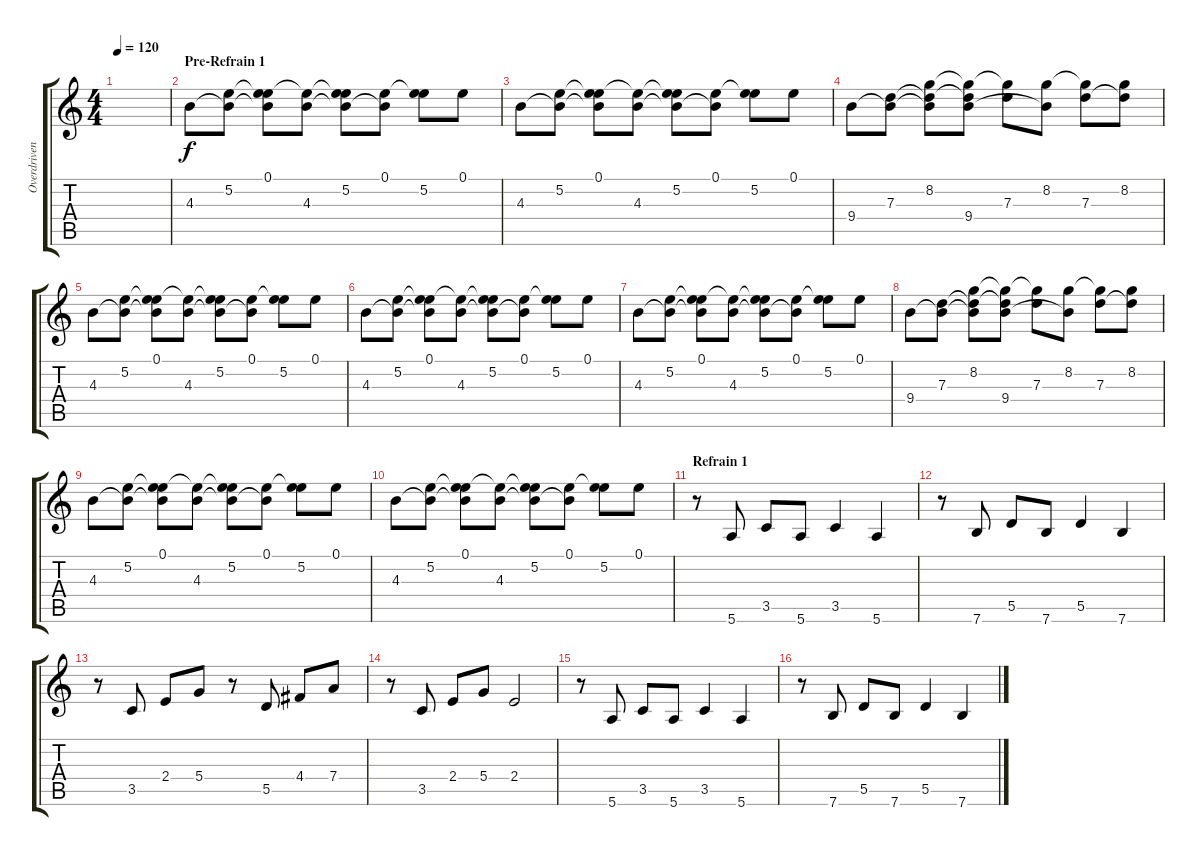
\track ("Overdriven Guitar" "Overdriven") {instrument overdrivenguitar}
\staff {score tabs}
\tuning (E4 B3 G3 D3 A2 E2) {hide}
\ts (4 4)
\tempo 120
\clef g2
\ks c
|
\section ("" "Pre-Refrain 1")
4.3.8 (5.2 4.3{t}).8 (0.1 5.2{t} 4.3{t}).8 (0.1{t} 4.3).8 (0.1{t} 5.2 4.3{t}).8 (0.1 4.3{t}).8 (0.1{t} 5.2).8 0.1.8 |
4.3.8 (5.2 4.3{t}).8 (0.1 5.2{t} 4.3{t}).8 (0.1{t} 4.3).8 (0.1{t} 5.2 4.3{t}).8 (0.1 4.3{t}).8 (0.1{t} 5.2).8 0.1.8 |
9.4.8 (7.3 9.4{t}).8 (8.2 7.3{t} 9.4{t}).8 (8.2{t} 7.3{t} 9.4).8 (8.2{t} 7.3).8 (8.2 9.4{t}).8 (8.2{t} 7.3).8 (8.2 7.3{t}).8 |
4.3.8 (5.2 4.3{t}).8 (0.1 5.2{t} 4.3{t}).8 (0.1{t} 4.3).8 (0.1{t} 5.2 4.3{t}).8 (0.1 4.3{t}).8 (0.1{t} 5.2).8 0.1.8 |
4.3.8 (5.2 4.3{t}).8 (0.1 5.2{t} 4.3{t}).8 (0.1{t} 4.3).8 (0.1{t} 5.2 4.3{t}).8 (0.1 4.3{t}).8 (0.1{t} 5.2).8 0.1.8 |
4.3.8 (5.2 4.3{t}).8 (0.1 5.2{t} 4.3{t}).8 (0.1{t} 4.3).8 (0.1{t} 5.2 4.3{t}).8 (0.1 4.3{t}).8 (0.1{t} 5.2).8 0.1.8 |
9.4.8 (7.3 9.4{t}).8 (8.2 7.3{t} 9.4{t}).8 (8.2{t} 7.3{t} 9.4).8 (8.2{t} 7.3).8 (8.2 9.4{t}).8 (8.2{t} 7.3).8 (8.2 7.3{t}).8 |
4.3.8 (5.2 4.3{t}).8 (0.1 5.2{t} 4.3{t}).8 (0.1{t} 4.3).8 (0.1{t} 5.2 4.3{t}).8 (0.1 4.3{t}).8 (0.1{t} 5.2).8 0.1.8 |
4.3.8 (5.2 4.3{t}).8 (0.1 5.2{t} 4.3{t}).8 (0.1{t} 4.3).8 (0.1{t} 5.2 4.3{t}).8 (0.1 4.3{t}).8 (0.1{t} 5.2).8 0.1.8 |
\section ("" "Refrain 1")
r.8 5.6.8 3.5.8 5.6.8 3.5.4 5.6.4 |
r.8 7.6.8 5.5.8 7.6.8 5.5.4 7.6.4 |
r.8 3.5.8 2.4.8 5.4.8 r.8 5.5.8 4.4.8 7.4.8 |
r.8 3.5.8 2.4.8 5.4.8 2.4.2 |
r.8 5.6.8 3.5.8 5.6.8 3.5.4 5.6.4 |
r.8 7.6.8 5.5.8 7.6.8 5.5.4 7.6.4
